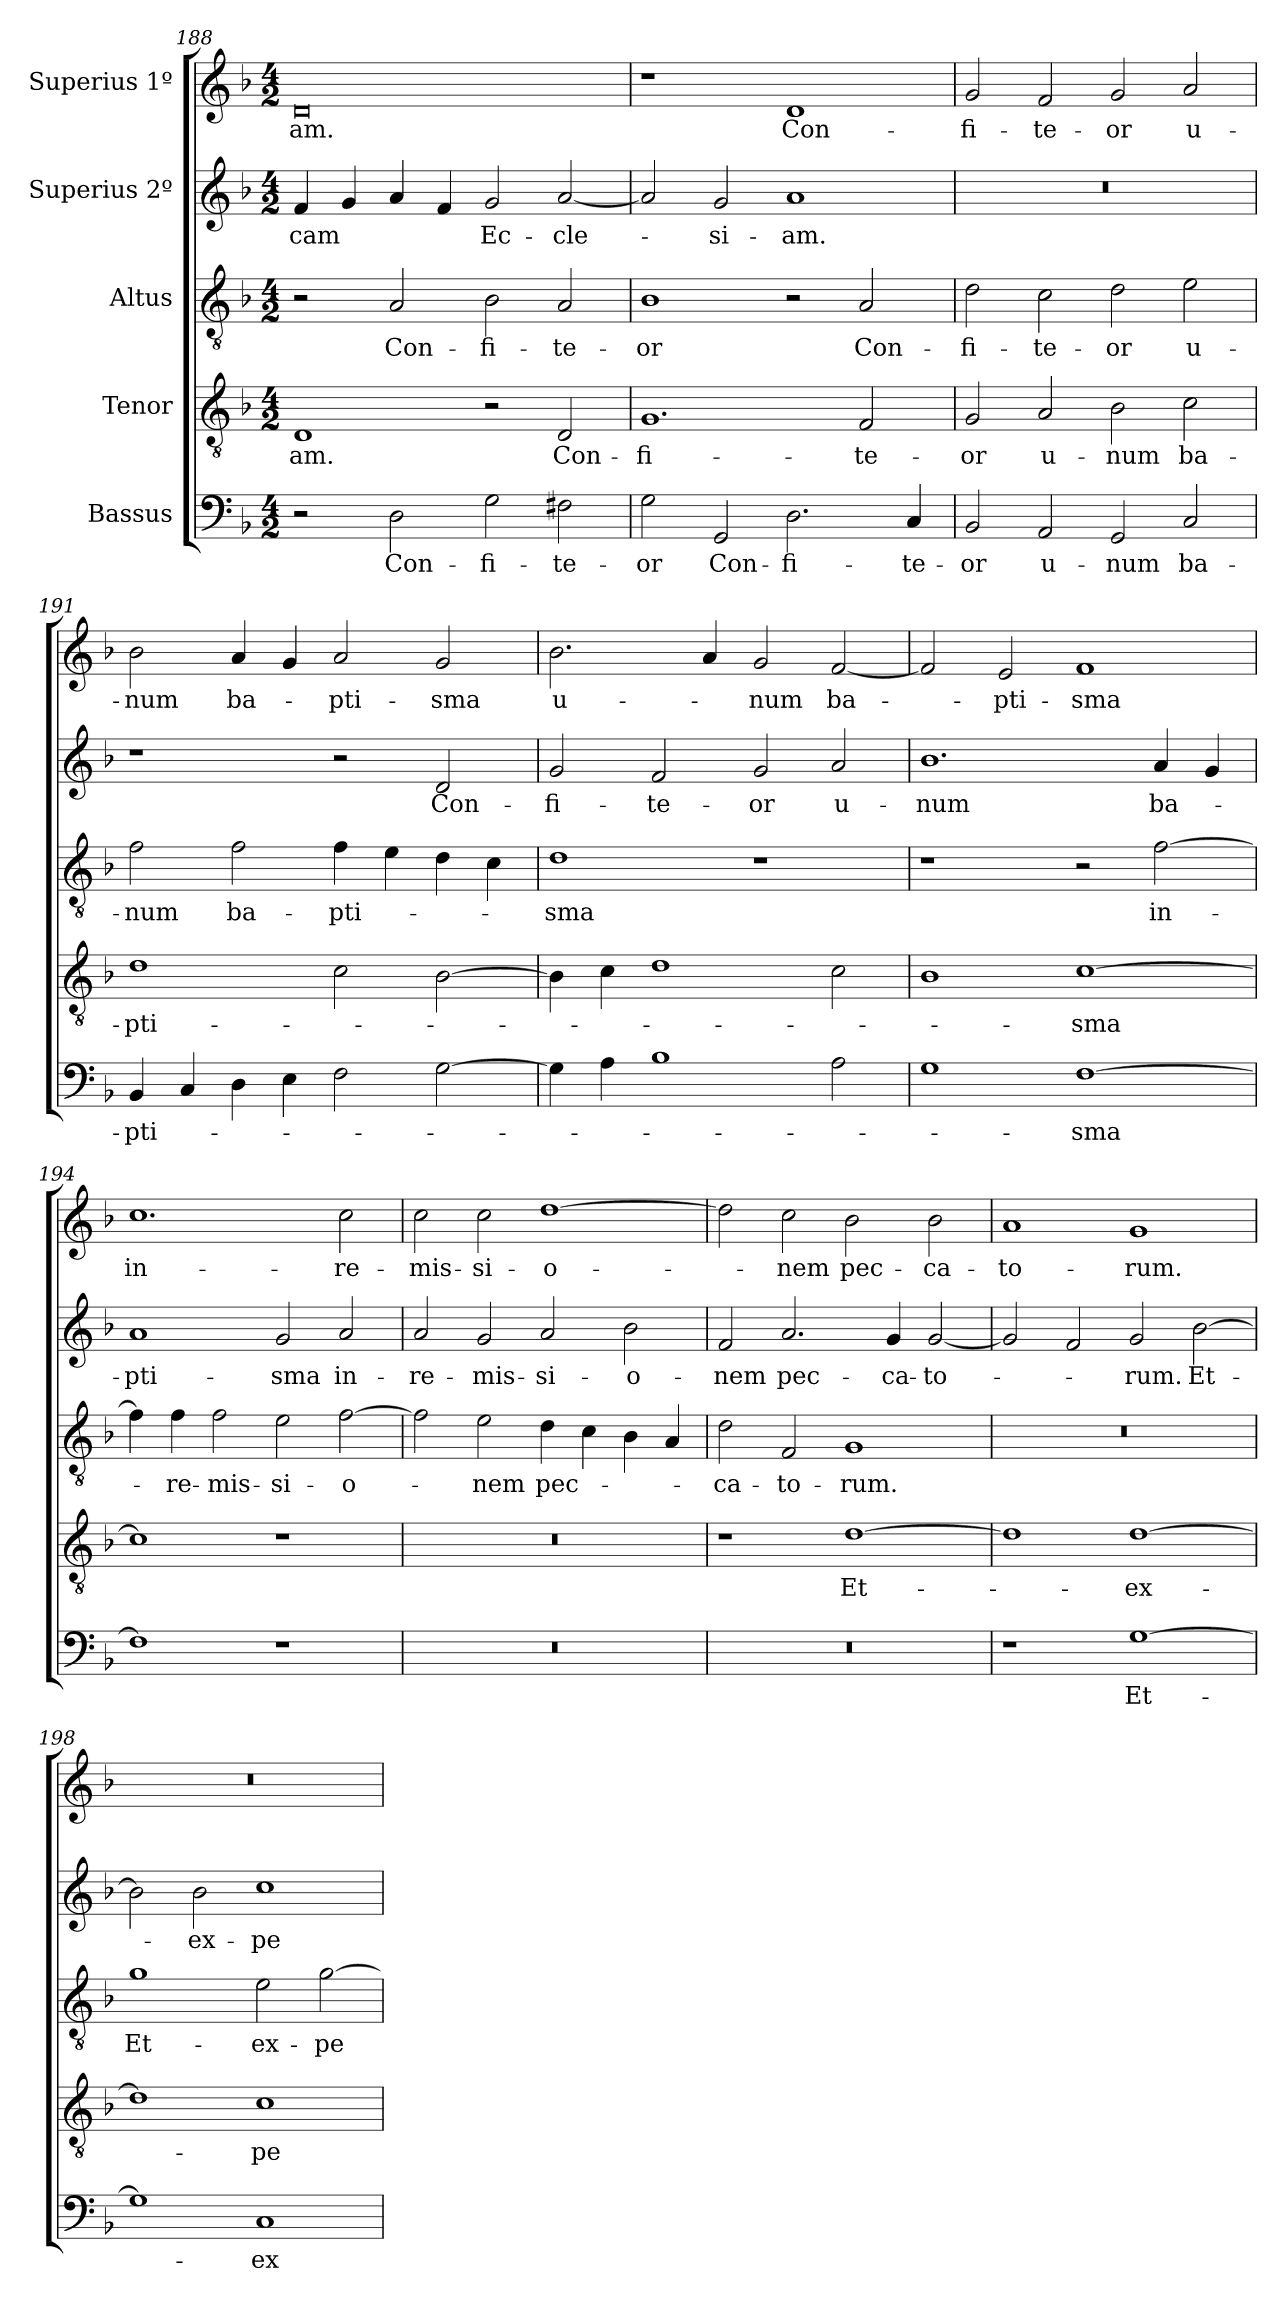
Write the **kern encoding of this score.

**kern	**text	**kern	**text	**kern	**text	**kern	**text	**kern	**text
*part5	*part5	*part4	*part4	*part3	*part3	*part2	*part2	*part1	*part1
*staff5	*staff5	*staff4	*staff4	*staff3	*staff3	*staff2	*staff2	*staff1	*staff1
*I"Bassus	*	*I"Tenor	*	*I"Altus	*	*I"Superius 2º	*	*I"Superius 1º	*
*clefF4	*	*clefGv2	*	*clefGv2	*	*clefG2	*	*clefG2	*
*k[b-]	*	*k[b-]	*	*k[b-]	*	*k[b-]	*	*k[b-]	*
*M4/2	*	*M4/2	*	*M4/2	*	*M4/2	*	*M4/2	*
=188	=188	=188	=188	=188	=188	=188	=188	=188	=188
2r	.	1D/	-am.	2r	.	4f/	-cam	0d/	-am.
.	.	.	.	.	.	4g/	.	.	.
2D\	Con-	.	.	2A/	Con-	4a/	.	.	.
.	.	.	.	.	.	4f/	.	.	.
2G\	-fi-	2r	.	2B-\	-fi-	2g/	Ec-	.	.
2F#X\	-te-	2D/	Con-	2A/	-te-	[2a/	-cle-	.	.
=189	=189	=189	=189	=189	=189	=189	=189	=189	=189
2G\	-or	1.G/	-fi-	1B-\	-or	2a/]	.	1r	.
2GG/	Con-	.	.	.	.	2g/	-si-	.	.
2.D\	-fi-	.	.	2r	.	1a/	-am.	1d/	Con-
.	.	2F/	-te-	2A/	Con-	.	.	.	.
4C/	-te-	.	.	.	.	.	.	.	.
=190	=190	=190	=190	=190	=190	=190	=190	=190	=190
2BB-/	-or	2G/	-or	2d\	-fi-	0r	.	2g/	-fi-
2AA/	u-	2A/	u-	2c\	-te-	.	.	2f/	-te-
2GG/	-num	2B-\	-num	2d\	-or	.	.	2g/	-or
2C/	ba-	2c\	ba-	2e\	u-	.	.	2a/	u-
=191	=191	=191	=191	=191	=191	=191	=191	=191	=191
4BB-/	-pti-	1d\	-pti-	2f\	-num	1r	.	2b-\	-num
4C/	.	.	.	.	.	.	.	.	.
4D\	.	.	.	2f\	ba-	.	.	4a/	ba-
4E\	.	.	.	.	.	.	.	4g/	.
2F\	.	2c\	.	4f\	-pti-	2r	.	2a/	-pti-
.	.	.	.	4e\	.	.	.	.	.
[2G\	.	[2B-\	.	4d\	.	2d/	Con-	2g/	-sma
.	.	.	.	4c\	.	.	.	.	.
=192	=192	=192	=192	=192	=192	=192	=192	=192	=192
4G\]	.	4B-\]	.	1d\	-sma	2g/	-fi-	2.b-\	u-
4A\	.	4c\	.	.	.	.	.	.	.
1B-\	.	1d\	.	.	.	2f/	-te-	.	.
.	.	.	.	.	.	.	.	4a/	.
.	.	.	.	1r	.	2g/	-or	2g/	-num
2A\	.	2c\	.	.	.	2a/	u-	[2f/	ba-
=193	=193	=193	=193	=193	=193	=193	=193	=193	=193
1G\	.	1B-\	.	1r	.	1.b-\	-num	2f/]	.
.	.	.	.	.	.	.	.	2e/	-pti-
[1F\	-sma	[1c\	-sma	2r	.	.	.	1f/	-sma
.	.	.	.	[2f\	in-	4a/	ba-	.	.
.	.	.	.	.	.	4g/	.	.	.
=194	=194	=194	=194	=194	=194	=194	=194	=194	=194
1F\]	.	1c\]	.	4f\]	.	1a/	-pti-	1.cc\	in-
.	.	.	.	4f\	re-	.	.	.	.
.	.	.	.	2f\	-mis-	.	.	.	.
1r	.	1r	.	2e\	-si-	2g/	-sma	.	.
.	.	.	.	[2f\	-o-	2a/	in-	2cc\	re-
=195	=195	=195	=195	=195	=195	=195	=195	=195	=195
0r	.	0r	.	2f\]	.	2a/	re-	2cc\	-mis-
.	.	.	.	2e\	-nem	2g/	-mis-	2cc\	-si-
.	.	.	.	4d\	pec-	2a/	-si-	[1dd\	-o-
.	.	.	.	4c\	.	.	.	.	.
.	.	.	.	4B-\	.	2b-\	-o-	.	.
.	.	.	.	4A/	.	.	.	.	.
=196	=196	=196	=196	=196	=196	=196	=196	=196	=196
0r	.	1r	.	2d\	-ca-	2f/	-nem	2dd\]	.
.	.	.	.	2F/	-to-	2.a/	pec-	2cc\	-nem
.	.	[1d\	Et-	1G/	-rum.	.	.	2b-\	pec-
.	.	.	.	.	.	4g/	-ca-	.	.
.	.	.	.	.	.	[2g/	-to-	2b-\	-ca-
=197	=197	=197	=197	=197	=197	=197	=197	=197	=197
1r	.	1d\]	.	0r	.	2g/]	.	1a/	-to-
.	.	.	.	.	.	2f/	.	.	.
[1G\	Et-	[1d\	ex-	.	.	2g/	-rum.	1g/	-rum.
.	.	.	.	.	.	[2b-\	Et-	.	.
=198	=198	=198	=198	=198	=198	=198	=198	=198	=198
1G\]	.	1d\]	.	1g\	Et-	2b-\]	.	0r	.
.	.	.	.	.	.	2b-\	ex-	.	.
1C/	ex-	1c\	-pe-	2e\	ex-	1cc\	-pe-	.	.
.	.	.	.	[2g\	-pe-	.	.	.	.
=	=	=	=	=	=	=	=	=	=
*-	*-	*-	*-	*-	*-	*-	*-	*-	*-
